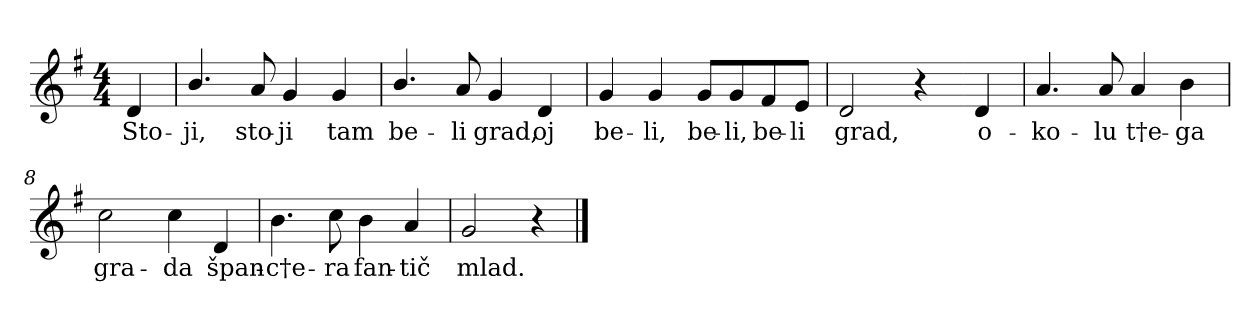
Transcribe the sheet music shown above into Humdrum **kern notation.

**kern	**text
*part1	*part1
*staff1	*staff1
*clefG2	*
*k[f#]	*
*G:	*
*M4/4	*
*MM108	*
=1	=1
!	!LO:LY:b
4d/	Sto-
=2	=2
!	!LO:LY:b
4.b/	-ji,
!	!LO:LY:b
8a/	sto-
!	!LO:LY:b
4g/	-ji
!	!LO:LY:b
4g/	tam
=3	=3
!	!LO:LY:b
4.b/	be-
!	!LO:LY:b
8a/	-li
!	!LO:LY:b
4g/	grad,
!	!LO:LY:b
4d/	oj
=4	=4
!	!LO:LY:b
4g/	be-
!	!LO:LY:b
4g/	-li,
!	!LO:LY:b
8g/L	be-
!	!LO:LY:b
8g/	-li,
!	!LO:LY:b
8f#/	be-
!	!LO:LY:b
8e/J	-li
=5	=5
!	!LO:LY:b
2d/	grad,
4r	.
!!LO:LB:g=z
=6-	=6-
!	!LO:LY:b
4d/	o-
=7	=7
!	!LO:LY:b
4.a/	-ko-
!	!LO:LY:b
8a/	-lu
!	!LO:LY:b
4a/	t†e-
!	!LO:LY:b
4b\	-ga
=8	=8
!	!LO:LY:b
2cc\	gra-
!	!LO:LY:b
4cc\	-da
!	!LO:LY:b
4d/	špan-
=9	=9
!	!LO:LY:b
4.b\	-c†e-
!	!LO:LY:b
8cc\	-ra
!	!LO:LY:b
4b\	fan-
!	!LO:LY:b
4a/	-tič
=10	=10
!	!LO:LY:b
2g/	mlad.
4r	.
==	==
*-	*-
